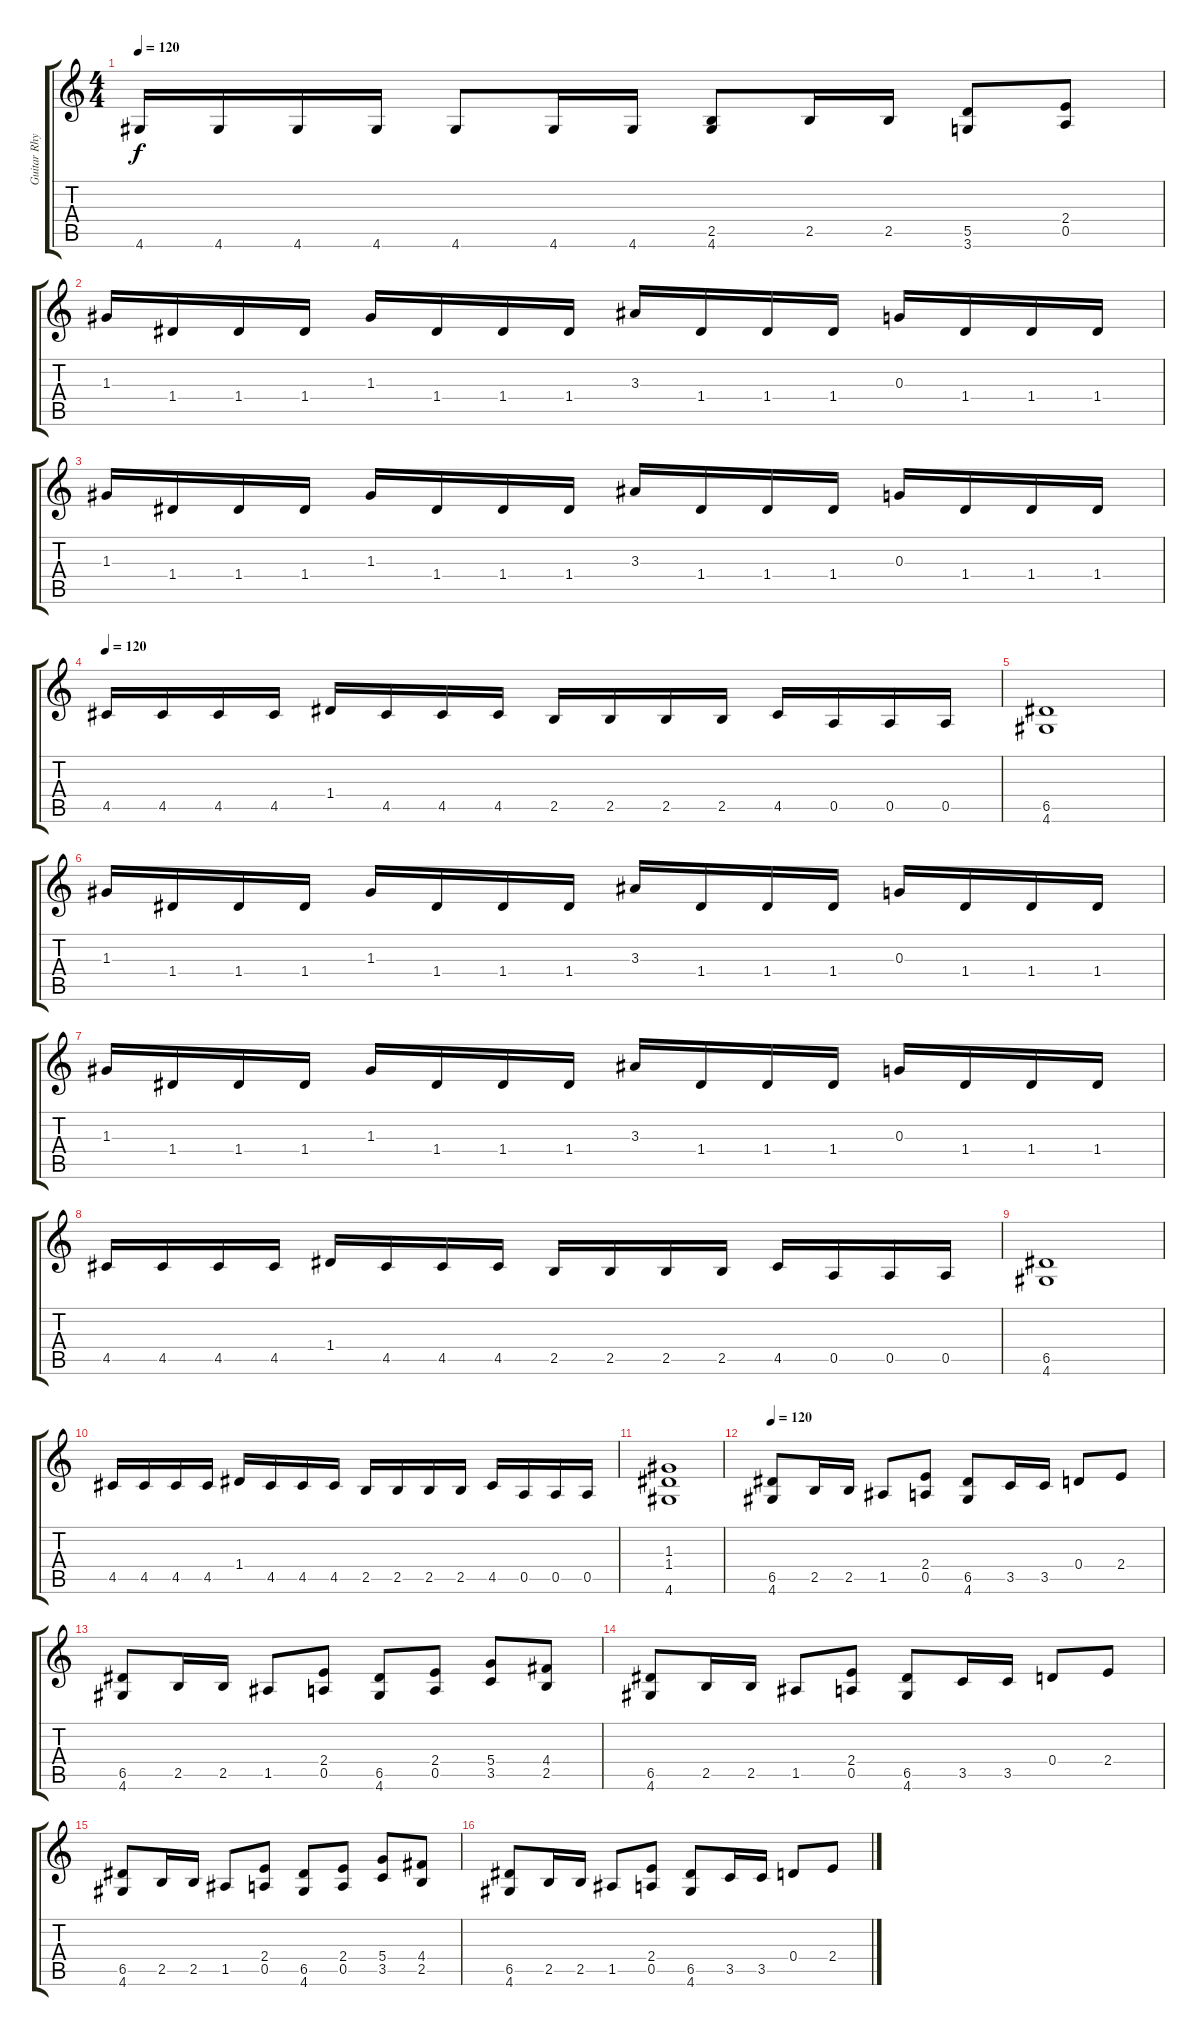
\track ("Guitar Rhythm" "Guitar Rhy") {instrument distortionguitar}
\staff {score tabs}
\tuning (E4 B3 G3 D3 A2 E2) {hide}
\ts (4 4)
\tempo 120
\clef g2
\ks c
4.6.16{dy f} 4.6.16 4.6.16 4.6.16 4.6.8 4.6.16 4.6.16 (2.5 4.6).8 2.5.16 2.5.16 (5.5 3.6).8 (2.4 0.5).8 |
1.3.16 1.4.16 1.4.16 1.4.16 1.3.16 1.4.16 1.4.16 1.4.16 3.3.16 1.4.16 1.4.16 1.4.16 0.3.16 1.4.16 1.4.16 1.4.16 |
1.3.16 1.4.16 1.4.16 1.4.16 1.3.16 1.4.16 1.4.16 1.4.16 3.3.16 1.4.16 1.4.16 1.4.16 0.3.16 1.4.16 1.4.16 1.4.16 |
\tempo 120
4.5.16 4.5.16 4.5.16 4.5.16 1.4.16 4.5.16 4.5.16 4.5.16 2.5.16 2.5.16 2.5.16 2.5.16 4.5.16 0.5.16 0.5.16 0.5.16 |
(6.5 4.6).1 |
1.3.16 1.4.16 1.4.16 1.4.16 1.3.16 1.4.16 1.4.16 1.4.16 3.3.16 1.4.16 1.4.16 1.4.16 0.3.16 1.4.16 1.4.16 1.4.16 |
1.3.16 1.4.16 1.4.16 1.4.16 1.3.16 1.4.16 1.4.16 1.4.16 3.3.16 1.4.16 1.4.16 1.4.16 0.3.16 1.4.16 1.4.16 1.4.16 |
4.5.16 4.5.16 4.5.16 4.5.16 1.4.16 4.5.16 4.5.16 4.5.16 2.5.16 2.5.16 2.5.16 2.5.16 4.5.16 0.5.16 0.5.16 0.5.16 |
(6.5 4.6).1 |
4.5.16 4.5.16 4.5.16 4.5.16 1.4.16 4.5.16 4.5.16 4.5.16 2.5.16 2.5.16 2.5.16 2.5.16 4.5.16 0.5.16 0.5.16 0.5.16 |
(1.3 1.4 4.6).1 |
\tempo 120
(6.5 4.6).8 2.5.16 2.5.16 1.5.8 (2.4 0.5).8 (6.5 4.6).8 3.5.16 3.5.16 0.4.8 2.4.8 |
(6.5 4.6).8 2.5.16 2.5.16 1.5.8 (2.4 0.5).8 (6.5 4.6).8 (2.4 0.5).8 (5.4 3.5).8 (4.4 2.5).8 |
(6.5 4.6).8 2.5.16 2.5.16 1.5.8 (2.4 0.5).8 (6.5 4.6).8 3.5.16 3.5.16 0.4.8 2.4.8 |
(6.5 4.6).8 2.5.16 2.5.16 1.5.8 (2.4 0.5).8 (6.5 4.6).8 (2.4 0.5).8 (5.4 3.5).8 (4.4 2.5).8 |
(6.5 4.6).8 2.5.16 2.5.16 1.5.8 (2.4 0.5).8 (6.5 4.6).8 3.5.16 3.5.16 0.4.8 2.4.8
